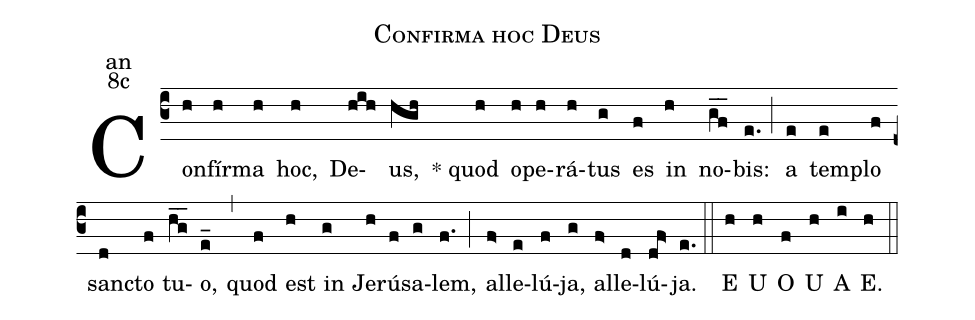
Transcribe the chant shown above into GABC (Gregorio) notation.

name:Confirma hoc Deus;
office-part:an;
mode:8c;
%%
(c3) Con(h)fír(h)ma(h) hoc,(h) De(hih)us,(hgh) <sp>*</sp> quod(h) o(h)pe(h)rá(h)tus(g)
es(f) in(h) no(gf__)bis:(e.) (;)
a(e) tem(e)plo(f) sanc(d)to(f) tu(hg__)o,(e_) (,)
quod(f) est(h) in(g) Je(h)rú(f)sa(g)lem,(f.) (;)
al(f>)le(e)lú(f)ja,(g) al(f>)le(d)lú(df>)ja.(e.) (::)
<eu>E(h) U(h) O(f) U(h) A(i) E.(h) </eu>(::)
